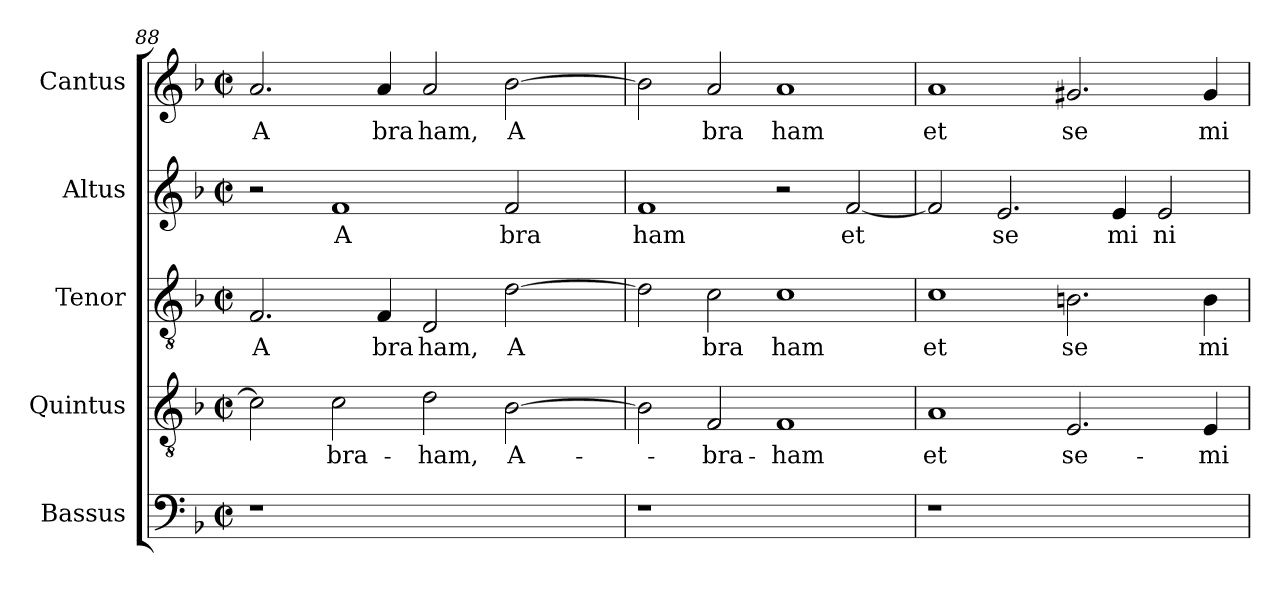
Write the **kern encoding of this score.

**kern	**kern	**text	**kern	**text	**kern	**text	**kern	**text
*part5	*part4	*part4	*part3	*part3	*part2	*part2	*part1	*part1
*staff5	*staff4	*staff4	*staff3	*staff3	*staff2	*staff2	*staff1	*staff1
*I"Bassus	*I"Quintus	*	*I"Tenor	*	*I"Altus	*	*I"Cantus	*
*I'B	*I'Q	*	*I'T	*	*I'A	*	*I'C	*
!!LO:LB:g=z
*clefF4	*clefGv2	*	*clefGv2	*	*clefG2	*	*clefG2	*
*k[b-]	*k[b-]	*	*k[b-]	*	*k[b-]	*	*k[b-]	*
*F:	*F:	*	*F:	*	*F:	*	*F:	*
*M2/2	*M2/2	*	*M2/2	*	*M2/2	*	*M2/2	*
*met(c|)	*met(c|)	*	*met(c|)	*	*met(c|)	*	*met(c|)	*
=88	=88	=88	=88	=88	=88	=88	=88	=88
!	!	!	!	!LO:LY:b:cj	!	!	!	!LO:LY:b:cj
*	*^	*	*	*	*	*	*	*
1r	2c\]	32.ryy	.	2.F/	A	2r	.	2.a/	A
.	.	1ryy	.	.	.	.	.	.	.
!	!	!	!LO:LY:b:cj	!	!	!	!LO:LY:b:cj	!	!
.	2c\	.	-bra-	.	.	1f	A	.	.
!	!	!	!	!	!LO:LY:b:cj	!	!	!	!LO:LY:b:cj
.	.	.	.	4F/	bra	.	.	4a/	bra
!	!	!	!LO:LY:b:cj	!	!LO:LY:b:cj	!	!	!	!LO:LY:b:cj
1ryy	2d\	.	-ham,	2D/	ham,	.	.	2a/	ham,
.	.	2ryy	.	.	.	.	.	.	.
!	!	!	!LO:LY:b:cj	!	!LO:LY:b:cj	!	!LO:LY:b:cj	!	!LO:LY:b:cj
.	[>2B-\	.	A-	[>2d\	A	2f/	bra	[>2b-\	A
.	.	4ryy	.	.	.	.	.	.	.
.	.	8ryy	.	.	.	.	.	.	.
.	.	16ryy	.	.	.	.	.	.	.
.	.	64ryy	.	.	.	.	.	.	.
=89	=89	=89	=89	=89	=89	=89	=89	=89	=89
!	!	!	!	!	!	!	!LO:LY:b:cj	!	!
*	*v	*v	*	*	*	*	*	*	*
1r	2B-\]	.	2d\]	.	1f	ham	2b-\]	.
!	!	!LO:LY:b:cj	!	!LO:LY:b:cj	!	!	!	!LO:LY:b:cj
.	2F/	-bra-	2c\	bra	.	.	2a/	bra
!	!	!LO:LY:b:cj	!	!LO:LY:b:cj	!	!	!	!LO:LY:b:cj
1ryy	1F	-ham	1c	ham	2r	.	1a	ham
!	!	!	!	!	!	!LO:LY:b:cj	!	!
.	.	.	.	.	[<2f/	et	.	.
=90	=90	=90	=90	=90	=90	=90	=90	=90
!	!	!LO:LY:b:cj	!	!LO:LY:b:cj	!	!	!	!LO:LY:b:cj
1r	1A	et	1c	et	2f/]	.	1a	et
!	!	!	!	!	!	!LO:LY:b:cj	!	!
.	.	.	.	.	2.e/	se	.	.
!	!	!LO:LY:b:cj	!	!LO:LY:b:cj	!	!	!	!LO:LY:b:cj
1ryy	2.E/	se-	2.Bn\	se	.	.	2.g#X/	se
!	!	!	!	!	!	!LO:LY:b:cj	!	!
.	.	.	.	.	4e/	mi	.	.
!	!	!	!	!	!	!LO:LY:b:cj	!	!
.	.	.	.	.	2e/	ni	.	.
!	!	!LO:LY:b:cj	!	!LO:LY:b:cj	!	!	!	!LO:LY:b:cj
.	4E/	-mi-	4B\	mi	.	.	4g#/	mi
=	=	=	=	=	=	=	=	=
*-	*-	*-	*-	*-	*-	*-	*-	*-
